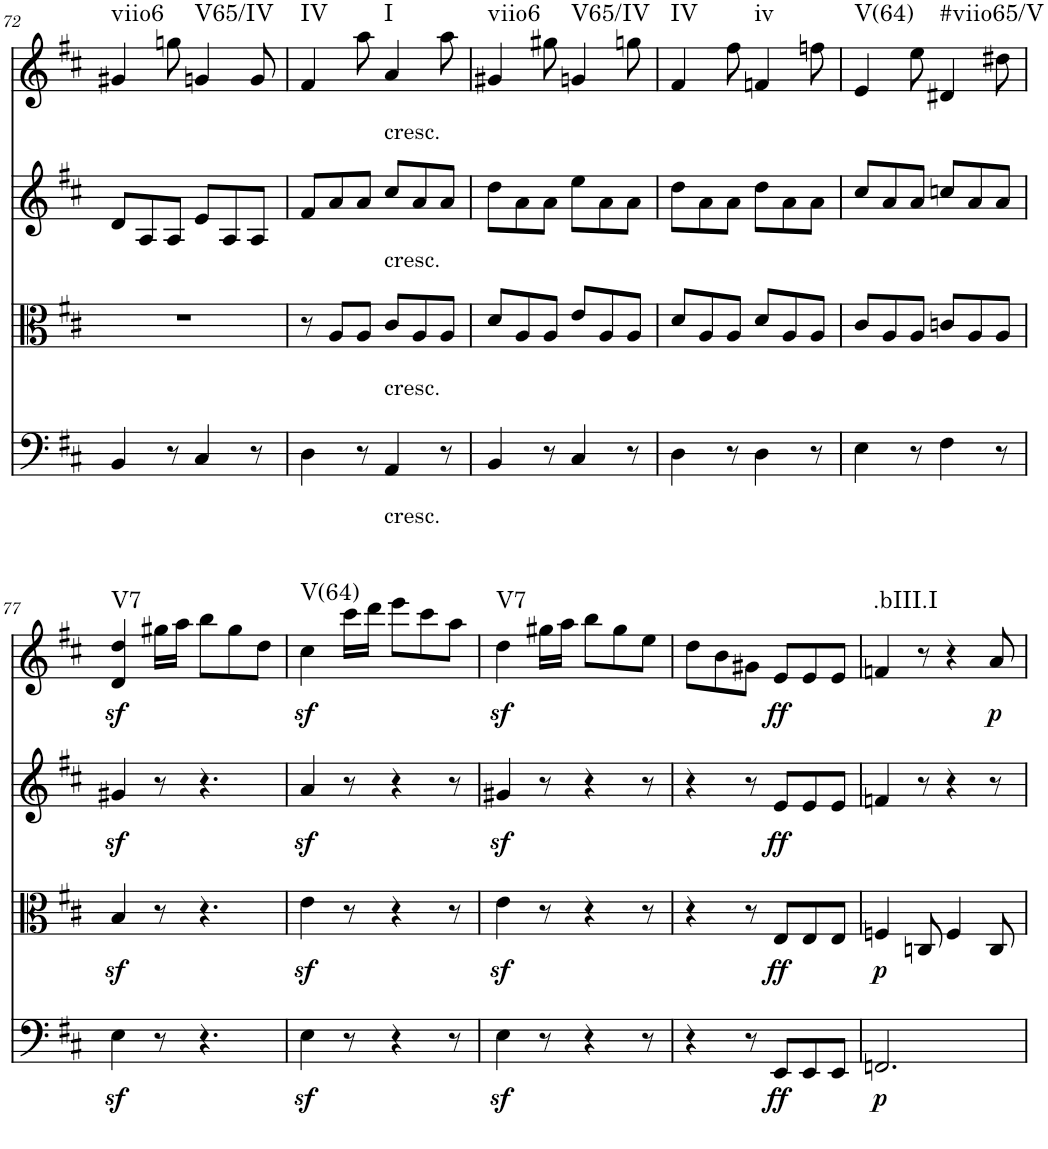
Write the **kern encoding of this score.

**kern	**dynam	**kern	**dynam	**kern	**dynam	**kern	**dynam	**harte
*part4	*part4	*part3	*part3	*part2	*part2	*part1	*part1	*part1
*staff4	*staff4	*staff3	*staff3	*staff2	*staff2	*staff1	*staff1	*
*I"Violoncello	*	*I"Viola	*	*I"Violin II	*	*I"Violin I	*	*
*I'Vc	*	*I'Vla	*	*I'Vln	*	*I'Vln	*	*
!!LO:PB:g=z
*clefF4	*	*clefC3	*	*clefG2	*	*clefG2	*	*
*k[f#c#]	*	*k[f#c#]	*	*k[f#c#]	*	*k[f#c#]	*	*
*M6/8	*	*M6/8	*	*M6/8	*	*M6/8	*	*
=72	=72	=72	=72	=72	=72	=72	=72	=72
!	!	!	!	!	!	!	!	!LO:H:kt=viio6
4BB/	.	2.r	.	8d/L	.	4g#X/	.	N
.	.	.	.	8A/	.	.	.	.
8r	.	.	.	8A/J	.	8ggn\	.	.
!	!	!	!	!	!	!	!	!LO:H:kt=V65/IV
4C#/	.	.	.	8e/L	.	4gn/	.	N
.	.	.	.	8A/	.	.	.	.
8r	.	.	.	8A/J	.	8g/	.	.
=73	=73	=73	=73	=73	=73	=73	=73	=73
!	!	!	!	!	!	!	!	!LO:H:kt=IV
4D\	.	8r	.	8f#/L	.	4f#/	.	N
.	.	8A/L	.	8a/	.	.	.	.
8r	.	8A/J	.	8a/J	.	8aa\	.	.
!	!	!	!	!	!	!LO:TX:b:t=cresc.	!	!
!	!	!	!	!LO:TX:b:t=cresc.	!	!	!	!
!	!	!LO:TX:b:t=cresc.	!	!	!	!	!	!
!LO:TX:b:t=cresc.	!	!	!	!	!	!	!	!LO:H:kt=I
4AA/	.	8c#/L	.	8cc#/L	.	4a/	.	N
.	.	8A/	.	8a/	.	.	.	.
8r	.	8A/J	.	8a/J	.	8aa\	.	.
=74	=74	=74	=74	=74	=74	=74	=74	=74
!	!	!	!	!	!	!	!	!LO:H:kt=viio6
4BB/	.	8d/L	.	8dd\L	.	4g#X/	.	N
.	.	8A/	.	8a\	.	.	.	.
8r	.	8A/J	.	8a\J	.	8gg#X\	.	.
!	!	!	!	!	!	!	!	!LO:H:kt=V65/IV
4C#/	.	8e/L	.	8ee\L	.	4gn/	.	N
.	.	8A/	.	8a\	.	.	.	.
8r	.	8A/J	.	8a\J	.	8ggn\	.	.
=75	=75	=75	=75	=75	=75	=75	=75	=75
!	!	!	!	!	!	!	!	!LO:H:kt=IV
4D\	.	8d/L	.	8dd\L	.	4f#/	.	N
.	.	8A/	.	8a\	.	.	.	.
8r	.	8A/J	.	8a\J	.	8ff#\	.	.
!	!	!	!	!	!	!	!	!LO:H:kt=iv
4D\	.	8d/L	.	8dd\L	.	4fn/	.	N
.	.	8A/	.	8a\	.	.	.	.
8r	.	8A/J	.	8a\J	.	8ffn\	.	.
=76	=76	=76	=76	=76	=76	=76	=76	=76
!	!	!	!	!	!	!	!	!LO:H:kt=V(64)
4E\	.	8c#/L	.	8cc#/L	.	4e/	.	N
.	.	8A/	.	8a/	.	.	.	.
8r	.	8A/J	.	8a/J	.	8ee\	.	.
!	!	!	!	!	!	!	!	!LO:H:kt=#viio65/V
4F#\	.	8cn/L	.	8ccn/L	.	4d#X/	.	N
.	.	8A/	.	8a/	.	.	.	.
8r	.	8A/J	.	8a/J	.	8dd#X\	.	.
!!LO:LB:g=z
=77	=77	=77	=77	=77	=77	=77	=77	=77
!	!	!	!	!	!	!	!LO:DY:b	!LO:H:kt=V7
4Ez<\	.	4Bz</	.	4g#Xz</	.	4d/ 4dd/	sf	N
8r	.	8r	.	8r	.	16gg#X\LL	.	.
.	.	.	.	.	.	16aa\JJ	.	.
4.r	.	4.r	.	4.r	.	8bb\L	.	.
.	.	.	.	.	.	8gg#\	.	.
.	.	.	.	.	.	8dd\J	.	.
=78	=78	=78	=78	=78	=78	=78	=78	=78
!	!	!	!	!	!	!	!LO:DY:b	!LO:H:kt=V(64)
4Ez<\	.	4ez<\	.	4az</	.	4cc#\	sf	N
8r	.	8r	.	8r	.	16ccc#\LL	.	.
.	.	.	.	.	.	16ddd\JJ	.	.
4r	.	4r	.	4r	.	8eee\L	.	.
.	.	.	.	.	.	8ccc#\	.	.
8r	.	8r	.	8r	.	8aa\J	.	.
=79	=79	=79	=79	=79	=79	=79	=79	=79
!	!	!	!	!	!	!	!LO:DY:b	!LO:H:kt=V7
4Ez<\	.	4ez<\	.	4g#Xz</	.	4dd\	sf	N
8r	.	8r	.	8r	.	16gg#X\LL	.	.
.	.	.	.	.	.	16aa\JJ	.	.
4r	.	4r	.	4r	.	8bb\L	.	.
.	.	.	.	.	.	8gg#\	.	.
8r	.	8r	.	8r	.	8ee\J	.	.
=80	=80	=80	=80	=80	=80	=80	=80	=80
4r	.	4r	.	4r	.	8dd\L	.	.
.	.	.	.	.	.	8b\	.	.
8r	.	8r	.	8r	.	8g#X\J	.	.
!	!LO:DY:b	!	!LO:DY:b	!	!LO:DY:b	!	!LO:DY:b	!
8EE/L	ff	8E/L	ff	8e/L	ff	8e/L	ff	.
8EE/	.	8E/	.	8e/	.	8e/	.	.
8EE/J	.	8E/J	.	8e/J	.	8e/J	.	.
=81	=81	=81	=81	=81	=81	=81	=81	=81
!	!LO:DY:b	!	!LO:DY:b	!	!	!	!	!LO:H:kt=.bIII.I
2.FFn/	p	4Fn/	p	4fn/	.	4fn/	.	N
.	.	8Cn/	.	8r	.	8r	.	.
.	.	4F/	.	4r	.	4r	.	.
!	!	!	!	!	!	!	!LO:DY:b	!
.	.	8C/	.	8r	.	8a/	p	.
=	=	=	=	=	=	=	=	=
*-	*-	*-	*-	*-	*-	*-	*-	*-
